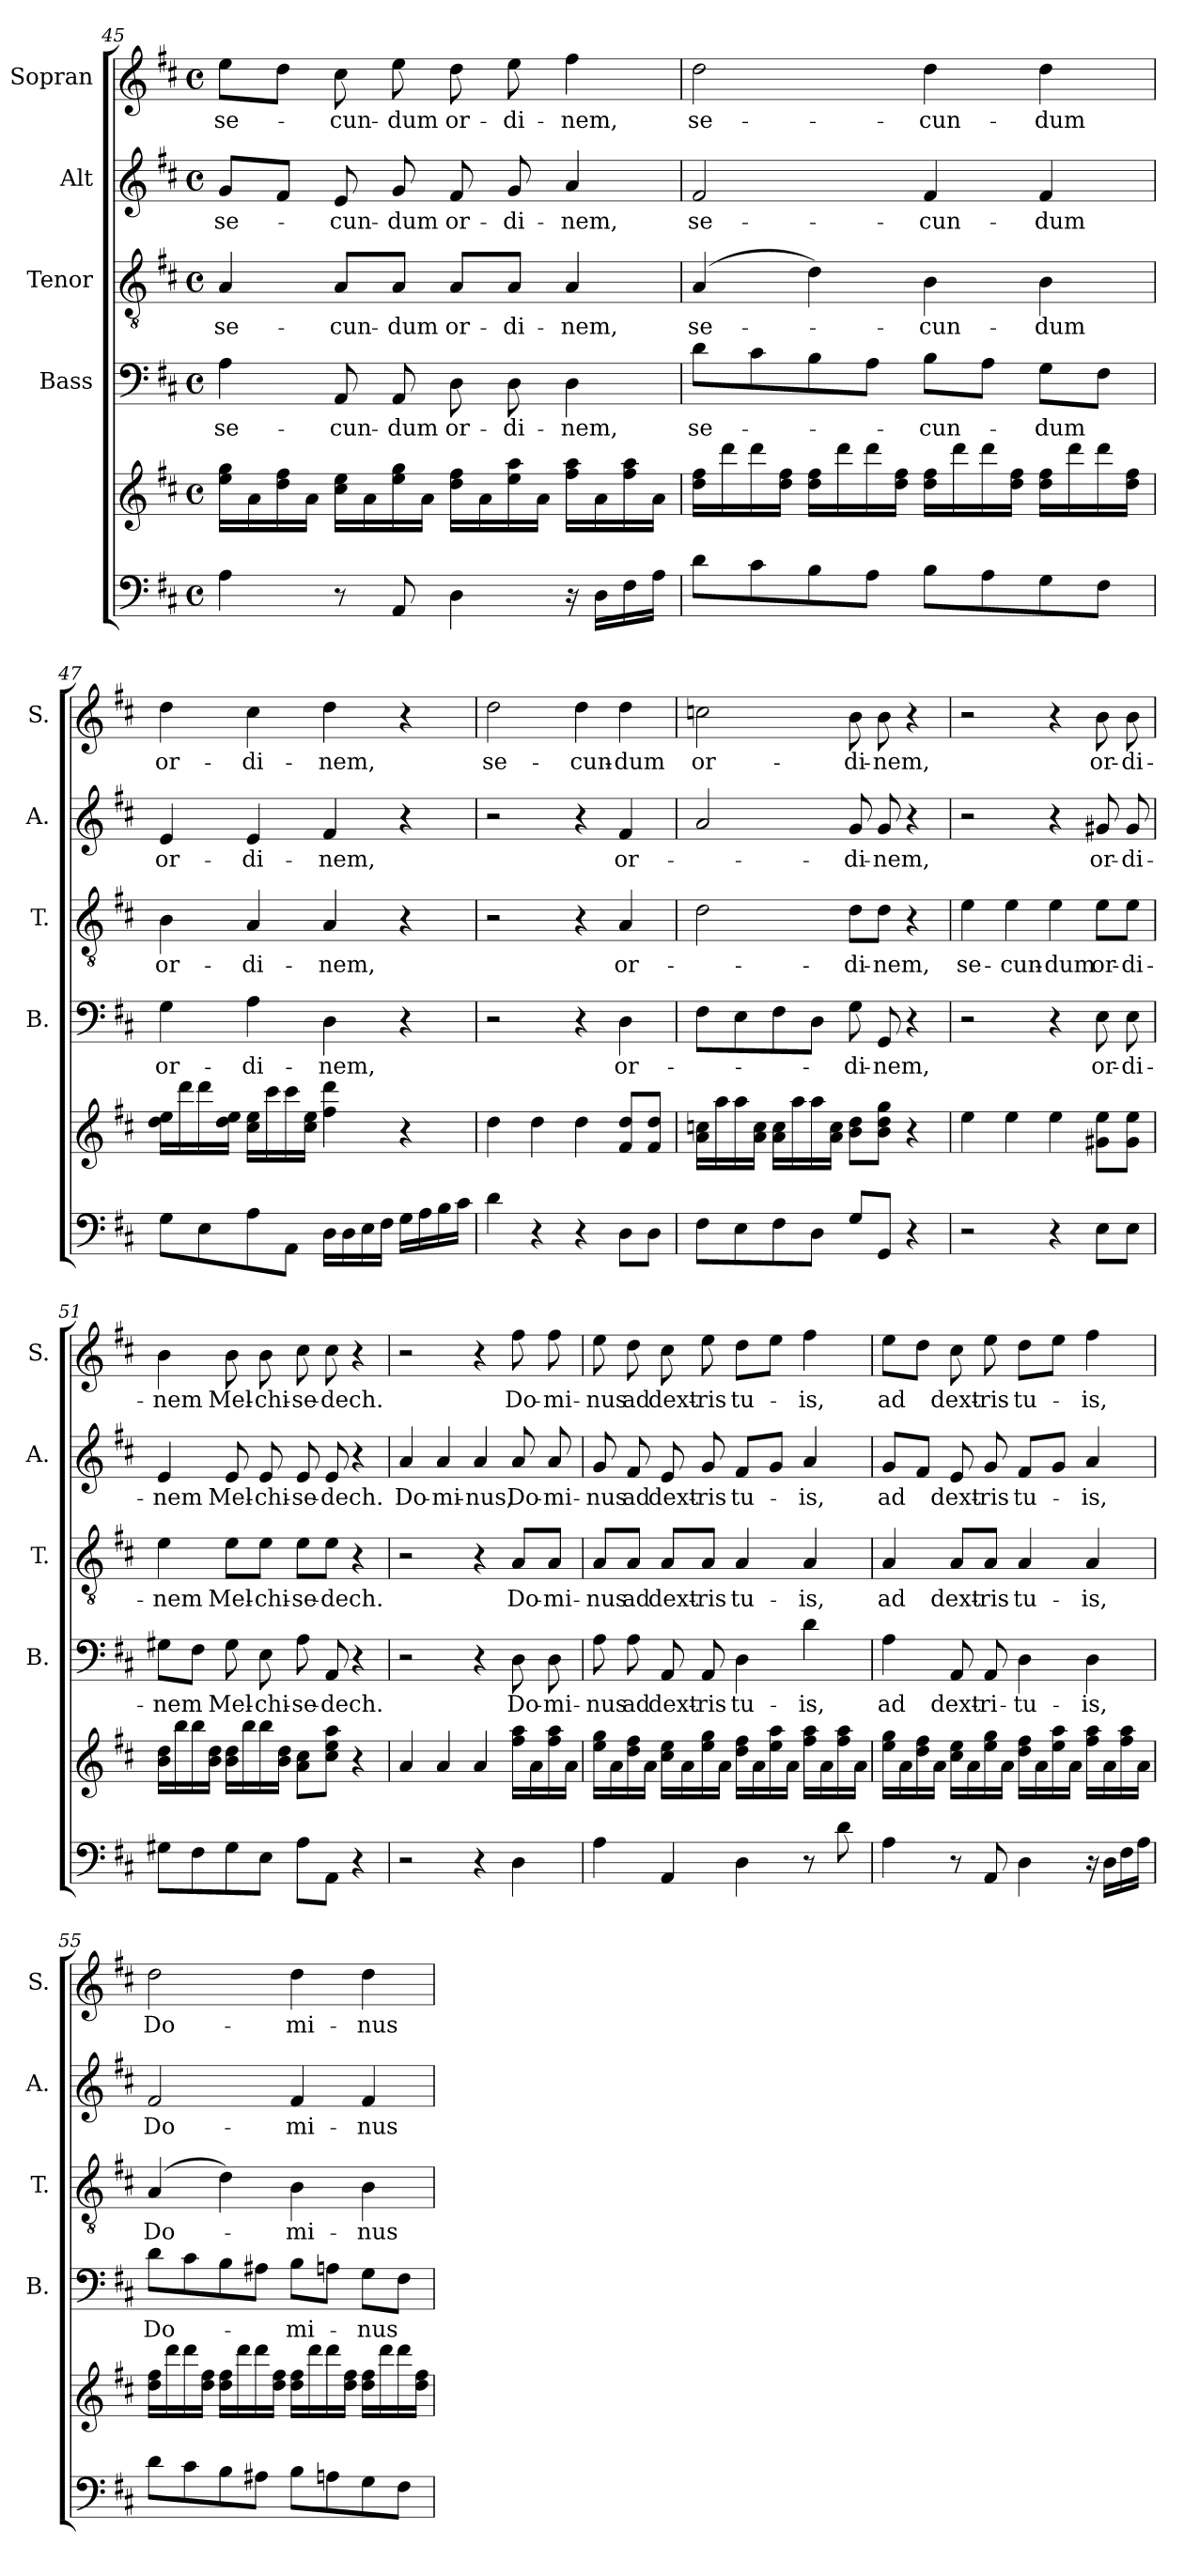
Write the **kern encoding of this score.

**kern	**kern	**kern	**text	**kern	**text	**kern	**text	**kern	**text
*part5	*part5	*part4	*part4	*part3	*part3	*part2	*part2	*part1	*part1
*staff6	*staff5	*staff4	*staff4	*staff3	*staff3	*staff2	*staff2	*staff1	*staff1
*	*	*I"Bass	*	*I"Tenor	*	*I"Alt	*	*I"Sopran	*
*	*	*I'B.	*	*I'T.	*	*I'A.	*	*I'S.	*
*clefF4	*clefG2	*clefF4	*	*clefGv2	*	*clefG2	*	*clefG2	*
*k[f#c#]	*k[f#c#]	*k[f#c#]	*	*k[f#c#]	*	*k[f#c#]	*	*k[f#c#]	*
*D:	*D:	*D:	*	*D:	*	*D:	*	*D:	*
*M4/4	*M4/4	*M4/4	*	*M4/4	*	*M4/4	*	*M4/4	*
*met(c)	*met(c)	*met(c)	*	*met(c)	*	*met(c)	*	*met(c)	*
=45	=45	=45	=45	=45	=45	=45	=45	=45	=45
!	!	!	!LO:LY:b	!	!LO:LY:b	!	!LO:LY:b	!	!LO:LY:b
4A\	16ee\ 16gg\LL	4A\	se-	4A/	se-	8g/L	se-	8ee\L	se-
.	16a\	.	.	.	.	.	.	.	.
.	16dd\ 16ff#\	.	.	.	.	8f#/J	.	8dd\J	.
.	16a\JJ	.	.	.	.	.	.	.	.
!	!	!	!LO:LY:b	!	!LO:LY:b	!	!LO:LY:b	!	!LO:LY:b
8r	16cc#\ 16ee\LL	8AA/	-cun-	8A/L	-cun-	8e/	-cun-	8cc#\	-cun-
.	16a\	.	.	.	.	.	.	.	.
!	!	!	!LO:LY:b	!	!LO:LY:b	!	!LO:LY:b	!	!LO:LY:b
8AA/	16ee\ 16gg\	8AA/	-dum	8A/J	-dum	8g/	-dum	8ee\	-dum
.	16a\JJ	.	.	.	.	.	.	.	.
!	!	!	!LO:LY:b	!	!LO:LY:b	!	!LO:LY:b	!	!LO:LY:b
4D\	16dd\ 16ff#\LL	8D\	or-	8A/L	or-	8f#/	or-	8dd\	or-
.	16a\	.	.	.	.	.	.	.	.
!	!	!	!LO:LY:b	!	!LO:LY:b	!	!LO:LY:b	!	!LO:LY:b
.	16ee\ 16aa\	8D\	-di-	8A/J	-di-	8g/	-di-	8ee\	-di-
.	16a\JJ	.	.	.	.	.	.	.	.
!	!	!	!LO:LY:b	!	!LO:LY:b	!	!LO:LY:b	!	!LO:LY:b
16r	16ff#\ 16aa\LL	4D\	-nem,	4A/	-nem,	4a/	-nem,	4ff#\	-nem,
16D\LL	16a\	.	.	.	.	.	.	.	.
16F#\	16ff#\ 16aa\	.	.	.	.	.	.	.	.
16A\JJ	16a\JJ	.	.	.	.	.	.	.	.
!!LO:PB:g=z
=46	=46	=46	=46	=46	=46	=46	=46	=46	=46
!	!	!	!LO:LY:b	!	!LO:LY:b	!	!LO:LY:b	!	!LO:LY:b
8d\L	16dd\ 16ff#\LL	8d\L	se-	(4A/	se-	2f#/	se-	2dd\	se-
.	16ddd\	.	.	.	.	.	.	.	.
8c#\	16ddd\	8c#\	.	.	.	.	.	.	.
.	16dd\ 16ff#\JJ	.	.	.	.	.	.	.	.
8B\	16dd\ 16ff#\LL	8B\	.	4d\)	.	.	.	.	.
.	16ddd\	.	.	.	.	.	.	.	.
8A\J	16ddd\	8A\J	.	.	.	.	.	.	.
.	16dd\ 16ff#\JJ	.	.	.	.	.	.	.	.
!	!	!	!LO:LY:b	!	!LO:LY:b	!	!LO:LY:b	!	!LO:LY:b
8B\L	16dd\ 16ff#\LL	8B\L	-cun-	4B\	-cun-	4f#/	-cun-	4dd\	-cun-
.	16ddd\	.	.	.	.	.	.	.	.
8A\	16ddd\	8A\J	.	.	.	.	.	.	.
.	16dd\ 16ff#\JJ	.	.	.	.	.	.	.	.
!	!	!	!LO:LY:b	!	!LO:LY:b	!	!LO:LY:b	!	!LO:LY:b
8G\	16dd\ 16ff#\LL	8G\L	-dum	4B\	-dum	4f#/	-dum	4dd\	-dum
.	16ddd\	.	.	.	.	.	.	.	.
8F#\J	16ddd\	8F#\J	.	.	.	.	.	.	.
.	16dd\ 16ff#\JJ	.	.	.	.	.	.	.	.
=47	=47	=47	=47	=47	=47	=47	=47	=47	=47
!	!	!	!LO:LY:b	!	!LO:LY:b	!	!LO:LY:b	!	!LO:LY:b
8G\L	16dd\ 16ee\LL	4G\	or-	4B\	or-	4e/	or-	4dd\	or-
.	16ddd\	.	.	.	.	.	.	.	.
8E\	16ddd\	.	.	.	.	.	.	.	.
.	16dd\ 16ee\JJ	.	.	.	.	.	.	.	.
!	!	!	!LO:LY:b	!	!LO:LY:b	!	!LO:LY:b	!	!LO:LY:b
8A\	16cc#\ 16ee\LL	4A\	-di-	4A/	-di-	4e/	-di-	4cc#\	-di-
.	16ccc#\	.	.	.	.	.	.	.	.
8AA\J	16ccc#\	.	.	.	.	.	.	.	.
.	16cc#\ 16ee\JJ	.	.	.	.	.	.	.	.
!	!	!	!LO:LY:b	!	!LO:LY:b	!	!LO:LY:b	!	!LO:LY:b
16D\LL	4ff#\ 4ddd\	4D\	-nem,	4A/	-nem,	4f#/	-nem,	4dd\	-nem,
16D\	.	.	.	.	.	.	.	.	.
16E\	.	.	.	.	.	.	.	.	.
16F#\JJ	.	.	.	.	.	.	.	.	.
16G\LL	4r	4r	.	4r	.	4r	.	4r	.
16A\	.	.	.	.	.	.	.	.	.
16B\	.	.	.	.	.	.	.	.	.
16c#\JJ	.	.	.	.	.	.	.	.	.
=48	=48	=48	=48	=48	=48	=48	=48	=48	=48
!	!	!	!	!	!	!	!	!	!LO:LY:b
4d\	4dd\	2r	.	2r	.	2r	.	2dd\	se-
4r	4dd\	.	.	.	.	.	.	.	.
!	!	!	!	!	!	!	!	!	!LO:LY:b
4r	4dd\	4r	.	4r	.	4r	.	4dd\	-cun-
!	!	!	!LO:LY:b	!	!LO:LY:b	!	!LO:LY:b	!	!LO:LY:b
8D\L	8f#/ 8dd/L	4D\	or-	4A/	or-	4f#/	or-	4dd\	-dum
8D\J	8f#/ 8dd/J	.	.	.	.	.	.	.	.
!!LO:LB:g=z
=49	=49	=49	=49	=49	=49	=49	=49	=49	=49
!	!	!	!	!	!	!	!	!	!LO:LY:b
8F#\L	16a\ 16ccn\LL	8F#\L	.	2d\	.	2a/	.	2ccn\	or-
.	16aa\	.	.	.	.	.	.	.	.
8E\	16aa\	8E\	.	.	.	.	.	.	.
.	16a\ 16cc\JJ	.	.	.	.	.	.	.	.
8F#\	16a\ 16cc\LL	8F#\	.	.	.	.	.	.	.
.	16aa\	.	.	.	.	.	.	.	.
8D\J	16aa\	8D\J	.	.	.	.	.	.	.
.	16a\ 16cc\JJ	.	.	.	.	.	.	.	.
!	!	!	!LO:LY:b	!	!LO:LY:b	!	!LO:LY:b	!	!LO:LY:b
8G/L	8b\ 8dd\L	8G\	-di-	8d\L	-di-	8g/	-di-	8b\	-di-
!	!	!	!LO:LY:b	!	!LO:LY:b	!	!LO:LY:b	!	!LO:LY:b
8GG/J	8b\ 8dd\ 8gg\J	8GG/	-nem,	8d\J	-nem,	8g/	-nem,	8b\	-nem,
4r	4r	4r	.	4r	.	4r	.	4r	.
=50	=50	=50	=50	=50	=50	=50	=50	=50	=50
!	!	!	!	!	!LO:LY:b	!	!	!	!
2r	4ee\	2r	.	4e\	se-	2r	.	2r	.
!	!	!	!	!	!LO:LY:b	!	!	!	!
.	4ee\	.	.	4e\	-cun-	.	.	.	.
!	!	!	!	!	!LO:LY:b	!	!	!	!
4r	4ee\	4r	.	4e\	-dum	4r	.	4r	.
!	!	!	!LO:LY:b	!	!LO:LY:b	!	!LO:LY:b	!	!LO:LY:b
8E\L	8g#X\ 8ee\L	8E\	or-	8e\L	or-	8g#X/	or-	8b\	or-
!	!	!	!LO:LY:b	!	!LO:LY:b	!	!LO:LY:b	!	!LO:LY:b
8E\J	8g#\ 8ee\J	8E\	-di-	8e\J	-di-	8g#/	-di-	8b\	-di-
=51	=51	=51	=51	=51	=51	=51	=51	=51	=51
!	!	!	!LO:LY:b	!	!LO:LY:b	!	!LO:LY:b	!	!LO:LY:b
8G#X\L	16b\ 16dd\LL	8G#X\L	-nem	4e\	-nem	4e/	-nem	4b\	-nem
.	16bb\	.	.	.	.	.	.	.	.
8F#\	16bb\	8F#\J	.	.	.	.	.	.	.
.	16b\ 16dd\JJ	.	.	.	.	.	.	.	.
!	!	!	!LO:LY:b	!	!LO:LY:b	!	!LO:LY:b	!	!LO:LY:b
8G#\	16b\ 16dd\LL	8G#\	Mel-	8e\L	Mel-	8e/	Mel-	8b\	Mel-
.	16bb\	.	.	.	.	.	.	.	.
!	!	!	!LO:LY:b	!	!LO:LY:b	!	!LO:LY:b	!	!LO:LY:b
8E\J	16bb\	8E\	-chi-	8e\J	-chi-	8e/	-chi-	8b\	-chi-
.	16b\ 16dd\JJ	.	.	.	.	.	.	.	.
!	!	!	!LO:LY:b	!	!LO:LY:b	!	!LO:LY:b	!	!LO:LY:b
8A\L	8a\ 8cc#\L	8A\	-se-	8e\L	-se-	8e/	-se-	8cc#\	-se-
!	!	!	!LO:LY:b	!	!LO:LY:b	!	!LO:LY:b	!	!LO:LY:b
8AA\J	8cc#\ 8ee\ 8aa\J	8AA/	-dech.	8e\J	-dech.	8e/	-dech.	8cc#\	-dech.
4r	4r	4r	.	4r	.	4r	.	4r	.
!!LO:PB:g=z
=52	=52	=52	=52	=52	=52	=52	=52	=52	=52
!	!	!	!	!	!	!	!LO:LY:b	!	!
2r	4a/	2r	.	2r	.	4a/	Do-	2r	.
!	!	!	!	!	!	!	!LO:LY:b	!	!
.	4a/	.	.	.	.	4a/	-mi-	.	.
!	!	!	!	!	!	!	!LO:LY:b	!	!
4r	4a/	4r	.	4r	.	4a/	-nus,	4r	.
!	!	!	!LO:LY:b	!	!LO:LY:b	!	!LO:LY:b	!	!LO:LY:b
4D\	16ff#\ 16aa\LL	8D\	Do-	8A/L	Do-	8a/	Do-	8ff#\	Do-
.	16a\	.	.	.	.	.	.	.	.
!	!	!	!LO:LY:b	!	!LO:LY:b	!	!LO:LY:b	!	!LO:LY:b
.	16ff#\ 16aa\	8D\	-mi-	8A/J	-mi-	8a/	-mi-	8ff#\	-mi-
.	16a\JJ	.	.	.	.	.	.	.	.
=53	=53	=53	=53	=53	=53	=53	=53	=53	=53
!	!	!	!LO:LY:b	!	!LO:LY:b	!	!LO:LY:b	!	!LO:LY:b
4A\	16ee\ 16gg\LL	8A\	-nus	8A/L	-nus	8g/	-nus	8ee\	-nus
.	16a\	.	.	.	.	.	.	.	.
!	!	!	!LO:LY:b	!	!LO:LY:b	!	!LO:LY:b	!	!LO:LY:b
.	16dd\ 16ff#\	8A\	ad	8A/J	ad	8f#/	ad	8dd\	ad
.	16a\JJ	.	.	.	.	.	.	.	.
!	!	!	!LO:LY:b	!	!LO:LY:b	!	!LO:LY:b	!	!LO:LY:b
4AA/	16cc#\ 16ee\LL	8AA/	dext-	8A/L	dext-	8e/	dext-	8cc#\	dext-
.	16a\	.	.	.	.	.	.	.	.
!	!	!	!LO:LY:b	!	!LO:LY:b	!	!LO:LY:b	!	!LO:LY:b
.	16ee\ 16gg\	8AA/	-ris	8A/J	-ris	8g/	-ris	8ee\	-ris
.	16a\JJ	.	.	.	.	.	.	.	.
!	!	!	!LO:LY:b	!	!LO:LY:b	!	!LO:LY:b	!	!LO:LY:b
4D\	16dd\ 16ff#\LL	4D\	tu-	4A/	tu-	8f#/L	tu-	8dd\L	tu-
.	16a\	.	.	.	.	.	.	.	.
.	16ee\ 16aa\	.	.	.	.	8g/J	.	8ee\J	.
.	16a\JJ	.	.	.	.	.	.	.	.
!	!	!	!LO:LY:b	!	!LO:LY:b	!	!LO:LY:b	!	!LO:LY:b
8r	16ff#\ 16aa\LL	4d\	-is,	4A/	-is,	4a/	-is,	4ff#\	-is,
.	16a\	.	.	.	.	.	.	.	.
8d\	16ff#\ 16aa\	.	.	.	.	.	.	.	.
.	16a\JJ	.	.	.	.	.	.	.	.
=54	=54	=54	=54	=54	=54	=54	=54	=54	=54
!	!	!	!LO:LY:b	!	!LO:LY:b	!	!LO:LY:b	!	!LO:LY:b
4A\	16ee\ 16gg\LL	4A\	ad	4A/	ad	8g/L	ad	8ee\L	ad
.	16a\	.	.	.	.	.	.	.	.
.	16dd\ 16ff#\	.	.	.	.	8f#/J	.	8dd\J	.
.	16a\JJ	.	.	.	.	.	.	.	.
!	!	!	!LO:LY:b	!	!LO:LY:b	!	!LO:LY:b	!	!LO:LY:b
8r	16cc#\ 16ee\LL	8AA/	dext-	8A/L	dext-	8e/	dext-	8cc#\	dext-
.	16a\	.	.	.	.	.	.	.	.
!	!	!	!LO:LY:b	!	!LO:LY:b	!	!LO:LY:b	!	!LO:LY:b
8AA/	16ee\ 16gg\	8AA/	-ri-	8A/J	-ris	8g/	-ris	8ee\	-ris
.	16a\JJ	.	.	.	.	.	.	.	.
!	!	!	!LO:LY:b	!	!LO:LY:b	!	!LO:LY:b	!	!LO:LY:b
4D\	16dd\ 16ff#\LL	4D\	-tu-	4A/	tu-	8f#/L	tu-	8dd\L	tu-
.	16a\	.	.	.	.	.	.	.	.
.	16ee\ 16aa\	.	.	.	.	8g/J	.	8ee\J	.
.	16a\JJ	.	.	.	.	.	.	.	.
!	!	!	!LO:LY:b	!	!LO:LY:b	!	!LO:LY:b	!	!LO:LY:b
16r	16ff#\ 16aa\LL	4D\	-is,	4A/	-is,	4a/	-is,	4ff#\	-is,
16D\LL	16a\	.	.	.	.	.	.	.	.
16F#\	16ff#\ 16aa\	.	.	.	.	.	.	.	.
16A\JJ	16a\JJ	.	.	.	.	.	.	.	.
!!LO:LB:g=z
=55	=55	=55	=55	=55	=55	=55	=55	=55	=55
!	!	!	!LO:LY:b	!	!LO:LY:b	!	!LO:LY:b	!	!LO:LY:b
8d\L	16dd\ 16ff#\LL	8d\L	Do-	(4A/	Do-	2f#/	Do-	2dd\	Do-
.	16ddd\	.	.	.	.	.	.	.	.
8c#\	16ddd\	8c#\	.	.	.	.	.	.	.
.	16dd\ 16ff#\JJ	.	.	.	.	.	.	.	.
8B\	16dd\ 16ff#\LL	8B\	.	4d\)	.	.	.	.	.
.	16ddd\	.	.	.	.	.	.	.	.
8A#X\J	16ddd\	8A#X\J	.	.	.	.	.	.	.
.	16dd\ 16ff#\JJ	.	.	.	.	.	.	.	.
!	!	!	!LO:LY:b	!	!LO:LY:b	!	!LO:LY:b	!	!LO:LY:b
8B\L	16dd\ 16ff#\LL	8B\L	-mi-	4B\	-mi-	4f#/	-mi-	4dd\	-mi-
.	16ddd\	.	.	.	.	.	.	.	.
8An\	16ddd\	8An\J	.	.	.	.	.	.	.
.	16dd\ 16ff#\JJ	.	.	.	.	.	.	.	.
!	!	!	!LO:LY:b	!	!LO:LY:b	!	!LO:LY:b	!	!LO:LY:b
8G\	16dd\ 16ff#\LL	8G\L	-nus	4B\	-nus	4f#/	-nus	4dd\	-nus
.	16ddd\	.	.	.	.	.	.	.	.
8F#\J	16ddd\	8F#\J	.	.	.	.	.	.	.
.	16dd\ 16ff#\JJ	.	.	.	.	.	.	.	.
=	=	=	=	=	=	=	=	=	=
*-	*-	*-	*-	*-	*-	*-	*-	*-	*-
